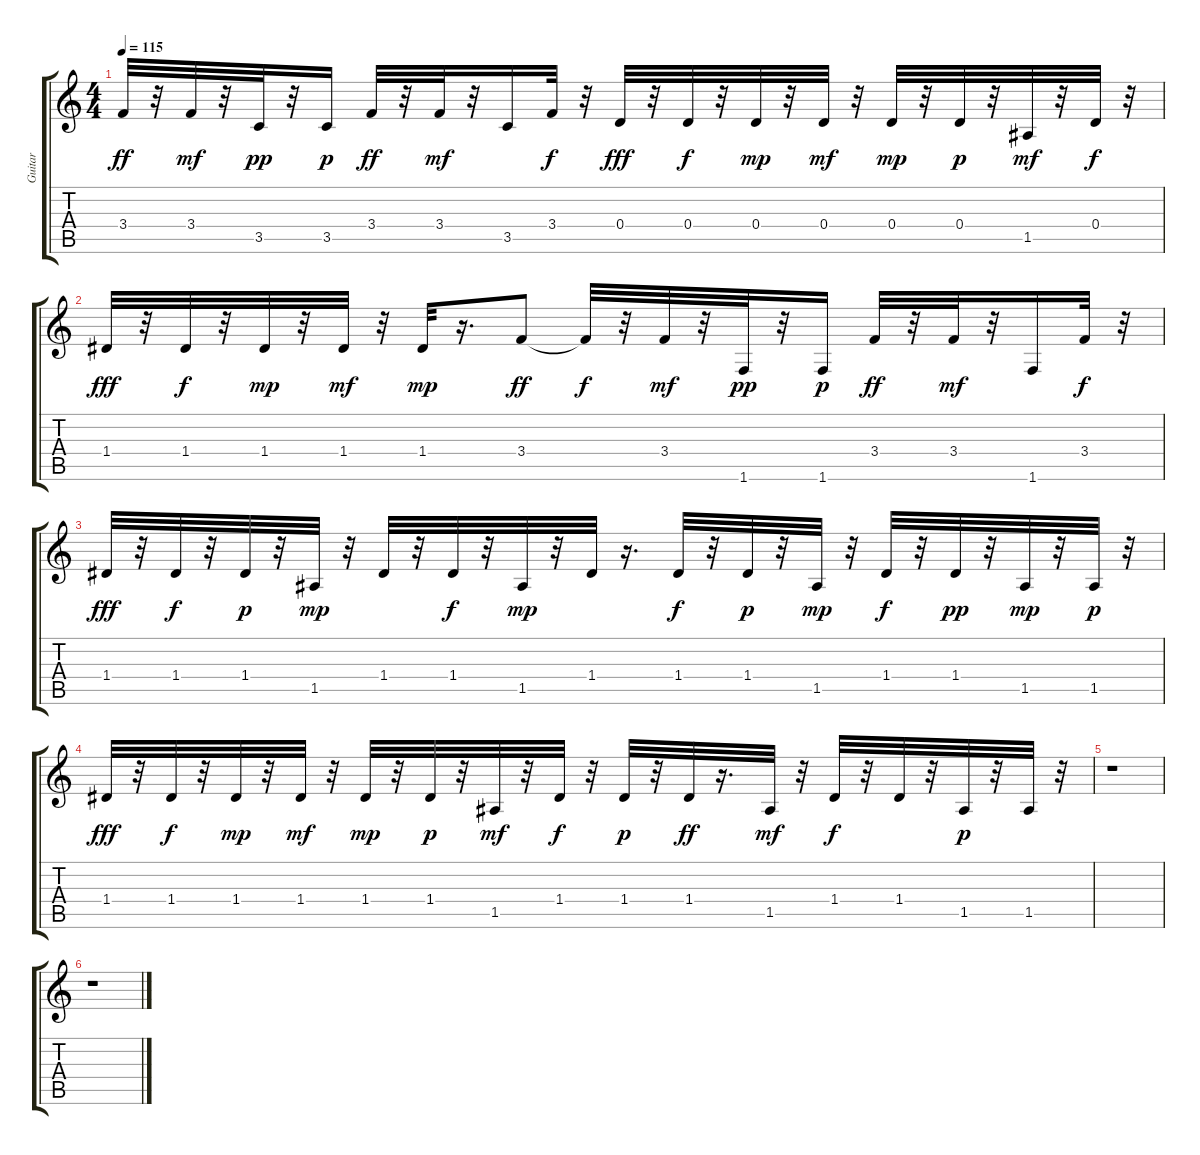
\track ("Guitar" "Guitar") {instrument electricguitarmuted}
\staff {score tabs}
\tuning (E4 B3 G3 D3 A2 E2) {hide}
\ts (4 4)
\tempo 115
\clef g2
\ks c
3.4.32{dy ff} r.32 3.4.32{dy mf} r.32 3.5.32{dy pp} r.32 3.5.16{dy p} 3.4.32{dy ff} r.32 3.4.32{dy mf} r.32 3.5.16 3.4.32{dy f} r.32 0.4.32{dy fff} r.32 0.4.32{dy f} r.32 0.4.32{dy mp} r.32 0.4.32{dy mf} r.32 0.4.32{dy mp} r.32 0.4.32{dy p} r.32 1.5.32{dy mf} r.32 0.4.32{dy f} r.32 |
1.4.32{dy fff} r.32 1.4.32{dy f} r.32 1.4.32{dy mp} r.32 1.4.32{dy mf} r.32 1.4.32{dy mp} r.16{d} 3.4.8{dy ff} 3.4{t}.32{dy f} r.32 3.4.32{dy mf} r.32 1.6.32{dy pp} r.32 1.6.16{dy p} 3.4.32{dy ff} r.32 3.4.32{dy mf} r.32 1.6.16 3.4.32{dy f} r.32 |
1.4.32{dy fff} r.32 1.4.32{dy f} r.32 1.4.32{dy p} r.32 1.5.32{dy mp} r.32 1.4.32 r.32 1.4.32{dy f} r.32 1.5.32{dy mp} r.32 1.4.32 r.16{d} 1.4.32{dy f} r.32 1.4.32{dy p} r.32 1.5.32{dy mp} r.32 1.4.32{dy f} r.32 1.4.32{dy pp} r.32 1.5.32{dy mp} r.32 1.5.32{dy p} r.32 |
1.4.32{dy fff} r.32 1.4.32{dy f} r.32 1.4.32{dy mp} r.32 1.4.32{dy mf} r.32 1.4.32{dy mp} r.32 1.4.32{dy p} r.32 1.5.32{dy mf} r.32 1.4.32{dy f} r.32 1.4.32{dy p} r.32 1.4.32{dy ff} r.16{d} 1.5.32{dy mf} r.32 1.4.32{dy f} r.32 1.4.32 r.32 1.5.32{dy p} r.32 1.5.32 r.32 |
r.1 |
r.1
